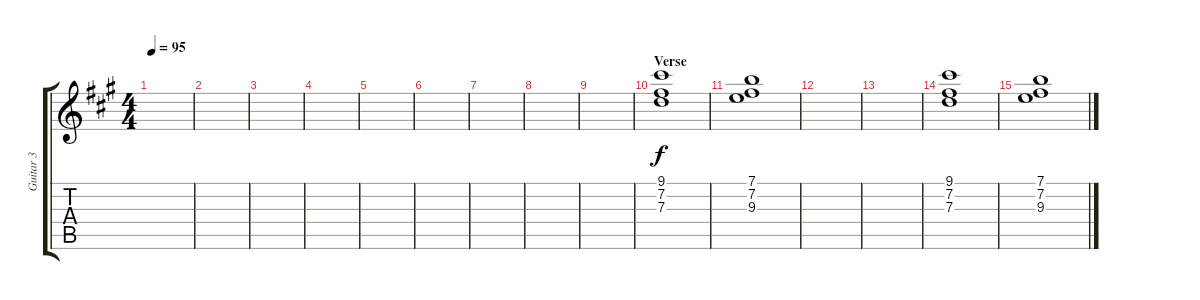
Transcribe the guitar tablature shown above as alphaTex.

\track ("Guitar 3" "Guitar 3") {instrument electricguitarjazz}
\staff {score tabs}
\tuning (E4 B3 G3 D3 A2 E2) {hide}
\ts (4 4)
\tempo 95
\clef g2
\ks a
|
|
|
|
|
|
|
|
|
\section ("" "Verse")
(9.1 7.2 7.3).1 |
(7.1 7.2 9.3).1 |
|
|
(9.1 7.2 7.3).1 |
(7.1 7.2 9.3).1
